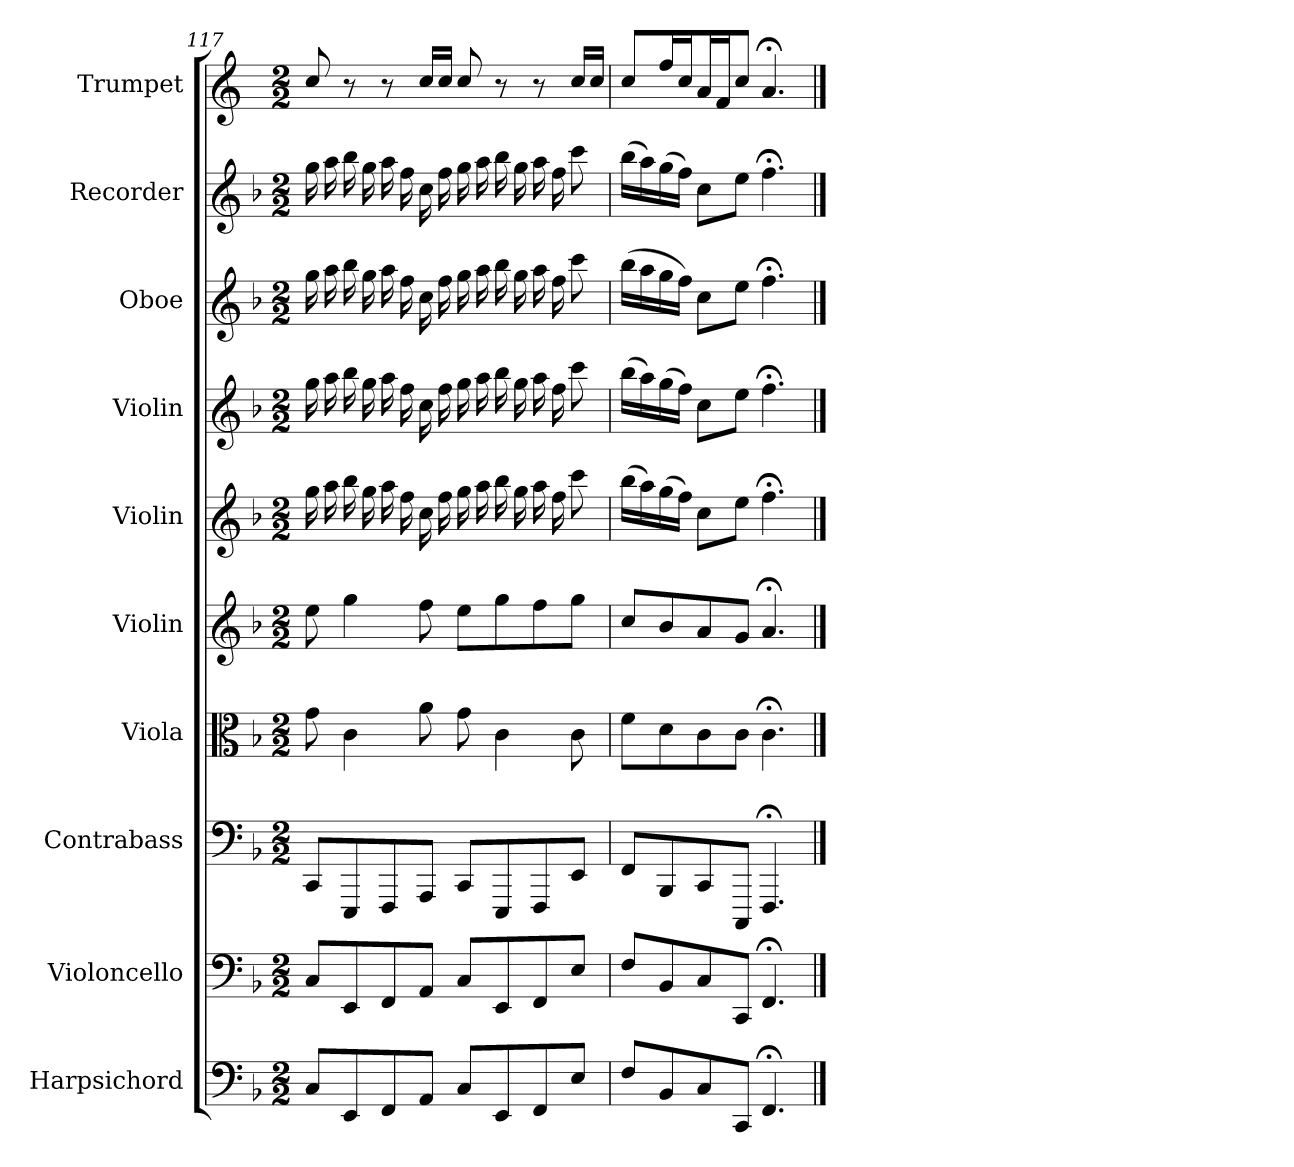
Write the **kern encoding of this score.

**kern	**kern	**kern	**kern	**kern	**kern	**kern	**kern	**kern	**kern
*part10	*part9	*part8	*part7	*part6	*part5	*part4	*part3	*part2	*part1
*staff10	*staff9	*staff8	*staff7	*staff6	*staff5	*staff4	*staff3	*staff2	*staff1
*I"Harpsichord	*I"Violoncello	*I"Contrabass	*I"Viola	*I"Violin	*I"Violin	*I"Violin	*I"Oboe	*I"Recorder	*I"Trumpet
*I'Hpschd	*I'Vc	*I'Cb	*I'Vla	*I'Vln	*I'Vln	*I'Vln	*I'Ob	*I'Rec	*I'Tpt
*clefF4	*clefF4	*clefF4	*clefC3	*clefG2	*clefG2	*clefG2	*clefG2	*clefG2	*clefG2
*	*	*ITrd7c12	*	*	*	*	*	*	*ITrd1c2
*k[b-]	*k[b-]	*k[b-]	*k[b-]	*k[b-]	*k[b-]	*k[b-]	*k[b-]	*k[b-]	*k[b-e-]
*F:	*F:	*F:	*F:	*F:	*F:	*F:	*F:	*F:	*B-:
*M2/2	*M2/2	*M2/2	*M2/2	*M2/2	*M2/2	*M2/2	*M2/2	*M2/2	*M2/2
=117	=117	=117	=117	=117	=117	=117	=117	=117	=117
8C/L	8C/L	8CCC/L	8g\	8ee\	16gg\	16gg\	16gg\	16gg\	8b-/
.	.	.	.	.	16aa\	16aa\	16aa\	16aa\	.
8EE/	8EE/	8EEEE/	4c\	4gg\	16bb-\	16bb-\	16bb-\	16bb-\	8r
.	.	.	.	.	16gg\	16gg\	16gg\	16gg\	.
8FF/	8FF/	8FFFF/	.	.	16aa\	16aa\	16aa\	16aa\	8r
.	.	.	.	.	16ff\	16ff\	16ff\	16ff\	.
8AA/J	8AA/J	8AAAA/J	8a\	8ff\	16cc\	16cc\	16cc\	16cc\	16b-/LL
.	.	.	.	.	16ff\	16ff\	16ff\	16ff\	16b-/JJ
8C/L	8C/L	8CCC/L	8g\	8ee\L	16gg\	16gg\	16gg\	16gg\	8b-/
.	.	.	.	.	16aa\	16aa\	16aa\	16aa\	.
8EE/	8EE/	8EEEE/	4c\	8gg\	16bb-\	16bb-\	16bb-\	16bb-\	8r
.	.	.	.	.	16gg\	16gg\	16gg\	16gg\	.
8FF/	8FF/	8FFFF/	.	8ff\	16aa\	16aa\	16aa\	16aa\	8r
.	.	.	.	.	16ff\	16ff\	16ff\	16ff\	.
8E/J	8E/J	8EEE/J	8c\	8gg\J	8ccc\	8ccc\	8ccc\	8ccc\	16b-/LL
.	.	.	.	.	.	.	.	.	16b-/JJ
=118	=118	=118	=118	=118	=118	=118	=118	=118	=118
8F/L	8F/L	8FFF/L	8f\L	8cc/L	(16bb-\LL	(16bb-\LL	(16bb-\LL	(16bb-\LL	8b-/L
.	.	.	.	.	16aa\)	16aa\)	16aa\	16aa\)	.
8BB-/	8BB-/	8BBBB-/	8d\	8b-/	(16gg\	(16gg\	16gg\	(16gg\	16ee-/L
.	.	.	.	.	16ff\JJ)	16ff\JJ)	16ff\JJ)	16ff\JJ)	16b-/J
8C/	8C/	8CCC/	8c\	8a/	8cc\L	8cc\L	8cc\L	8cc\L	16g/L
.	.	.	.	.	.	.	.	.	16e-/J
8CC/J	8CC/J	8CCCC/J	8c\J	8g/J	8ee\J	8ee\J	8ee\J	8ee\J	8b-/J
4.FF;</	4.FF;</	4.FFFF;</	4.c;<\	4.a;</	4.ff;<\	4.ff;<\	4.ff;<\	4.ff;<\	4.g;</
==	==	==	==	==	==	==	==	==	==
*-	*-	*-	*-	*-	*-	*-	*-	*-	*-
